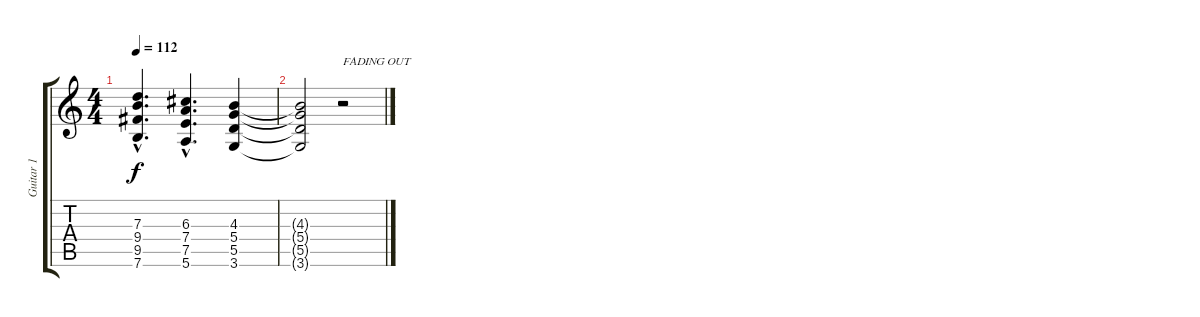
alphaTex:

\track ("Guitar 1" "Guitar 1") {instrument electricguitarclean}
\staff {score tabs}
\tuning (E4 B3 G3 D3 A2 E2) {hide}
\ts (4 4)
\tempo 112
\clef g2
\ks c
(7.3{hac} 9.4{hac} 9.5{hac} 7.6{hac}).4{d dy f} (6.3{hac} 7.4{hac} 7.5{hac} 5.6{hac}).4{d} (4.3 5.4 5.5 3.6).4 |
(4.3{t} 5.4{t} 5.5{t} 3.6{t}).2 r.2{txt "FADING OUT"}
